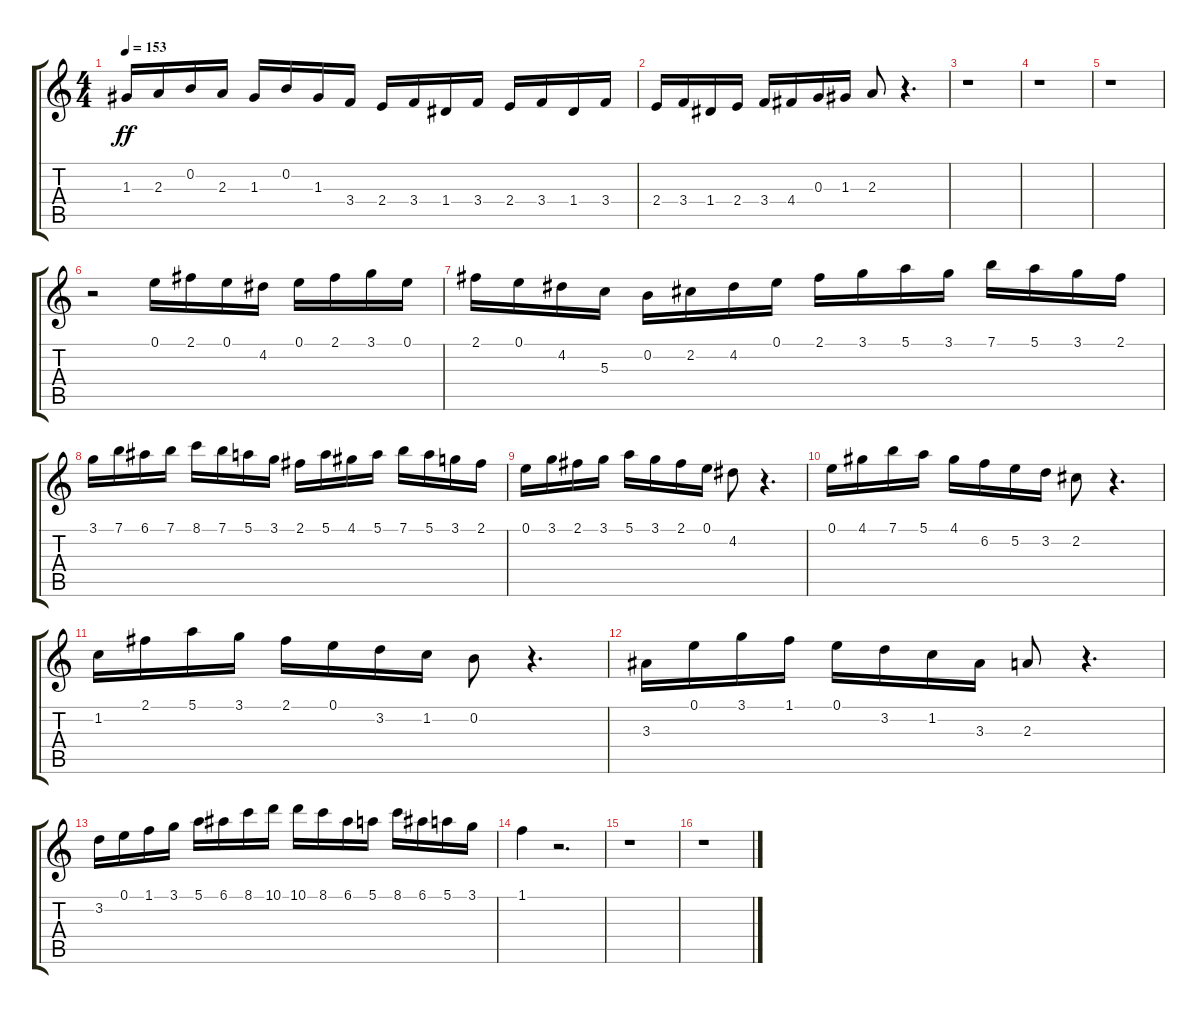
\track "" {instrument acousticguitarnylon}
\staff {score tabs}
\tuning (E4 B3 G3 D3 A2 E2) {hide}
\ts (4 4)
\tempo 153
\clef g2
\ks c
1.3.16{dy ff} 2.3.16 0.2.16 2.3.16 1.3.16 0.2.16 1.3.16 3.4.16 2.4.16 3.4.16 1.4.16 3.4.16 2.4.16 3.4.16 1.4.16 3.4.16 |
2.4.16 3.4.16 1.4.16 2.4.16 3.4.16 4.4.16 0.3.16 1.3.16 2.3.8 r.4{d} |
r.1 |
r.1 |
r.1 |
r.2 0.1.16 2.1.16 0.1.16 4.2.16 0.1.16 2.1.16 3.1.16 0.1.16 |
2.1.16 0.1.16 4.2.16 5.3.16 0.2.16 2.2.16 4.2.16 0.1.16 2.1.16 3.1.16 5.1.16 3.1.16 7.1.16 5.1.16 3.1.16 2.1.16 |
3.1.16 7.1.16 6.1.16 7.1.16 8.1.16 7.1.16 5.1.16 3.1.16 2.1.16 5.1.16 4.1.16 5.1.16 7.1.16 5.1.16 3.1.16 2.1.16 |
0.1.16 3.1.16 2.1.16 3.1.16 5.1.16 3.1.16 2.1.16 0.1.16 4.2.8 r.4{d} |
0.1.16 4.1.16 7.1.16 5.1.16 4.1.16 6.2.16 5.2.16 3.2.16 2.2.8 r.4{d} |
1.2.16 2.1.16 5.1.16 3.1.16 2.1.16 0.1.16 3.2.16 1.2.16 0.2.8 r.4{d} |
3.3.16 0.1.16 3.1.16 1.1.16 0.1.16 3.2.16 1.2.16 3.3.16 2.3.8 r.4{d} |
3.2.16 0.1.16 1.1.16 3.1.16 5.1.16 6.1.16 8.1.16 10.1.16 10.1.16 8.1.16 6.1.16 5.1.16 8.1.16 6.1.16 5.1.16 3.1.16 |
1.1.4 r.2{d} |
r.1 |
r.1
